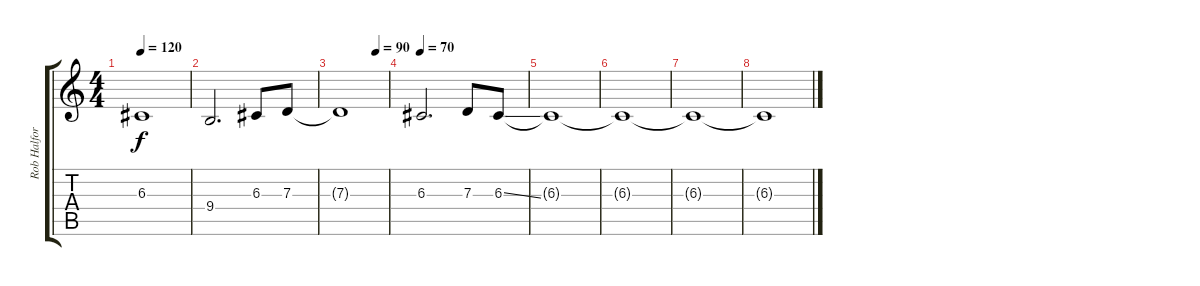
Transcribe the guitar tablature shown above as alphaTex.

\track ("Rob Halford" "Rob Halfor") {instrument violin}
\staff {score tabs}
\tuning (E4 B3 G3 D3 A2 E2) {hide}
\ts (4 4)
\tempo 120
\clef g2
\ks c
6.3{t}.1{dy f} |
9.4.2{d} 6.3.8 7.3.8 |
\tempo (90 0.75)
7.3{t}.1 |
\tempo 70
6.3.2{d} 7.3.8 6.3{ss}.8{volume 0} |
6.3{t}.1 |
6.3{t}.1 |
6.3{t}.1 |
6.3{t}.1
